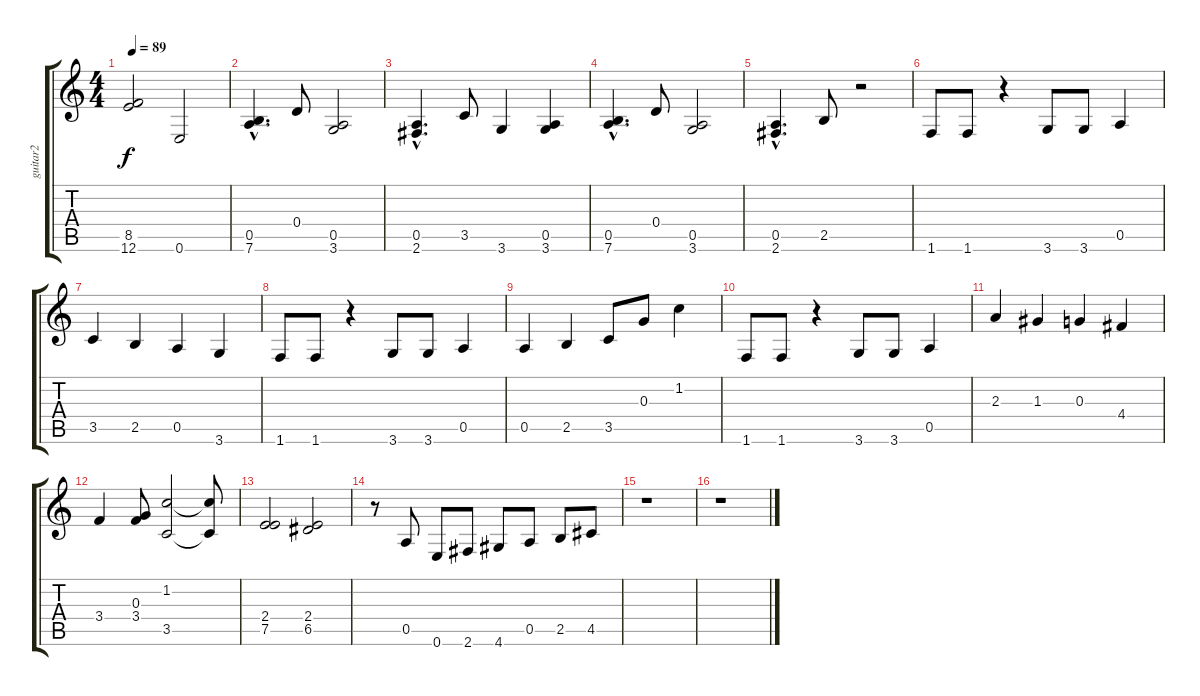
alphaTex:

\track ("guitar2" "guitar2") {instrument overdrivenguitar}
\staff {score tabs}
\tuning (E4 B3 G3 D3 A2 E2) {hide}
\ts (4 4)
\tempo 89
\clef g2
\ks c
(8.5 12.6).2{dy f} 0.6.2 |
(0.5{hac} 7.6{hac}).4{d} 0.4.8 (0.5 3.6).2 |
(0.5{hac} 2.6{hac}).4{d} 3.5.8 3.6.4 (0.5 3.6).4 |
(0.5{hac} 7.6{hac}).4{d} 0.4.8 (0.5 3.6).2 |
(0.5{hac} 2.6{hac}).4{d} 2.5.8 r.2 |
1.6.8 1.6.8 r.4 3.6.8 3.6.8 0.5.4 |
3.5.4 2.5.4 0.5.4 3.6.4 |
1.6.8 1.6.8 r.4 3.6.8 3.6.8 0.5.4 |
0.5.4 2.5.4 3.5.8 0.3.8 1.2.4 |
1.6.8 1.6.8 r.4 3.6.8 3.6.8 0.5.4 |
2.3.4 1.3.4 0.3.4 4.4.4 |
3.4.4 (0.3 3.4).8 (1.2 3.5).2 (1.2{t} 3.5{t}).8 |
(2.4 7.5).2 (2.4 6.5).2 |
r.8 0.5.8 0.6.8 2.6.8 4.6.8 0.5.8 2.5.8 4.5.8 |
r.1 |
r.1
